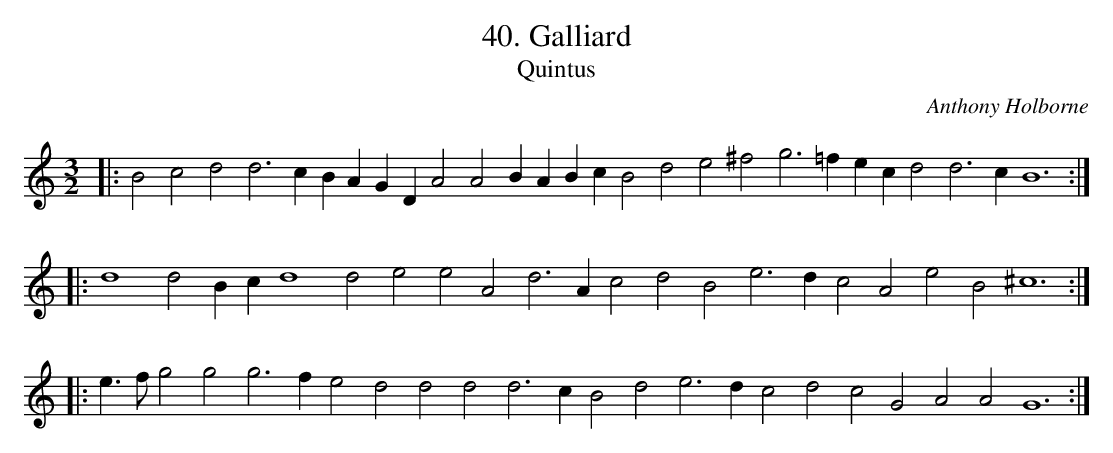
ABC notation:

X:1
T:40. Galliard
T:Quintus
C: Anthony Holborne
L:1/4
M:3/2
K:G mix -8va
|: B2 c2 d2 d3 c B A G D A2 A2 B A B c B2 d2 e2 ^f2 g3 =f e c d2 d3 c B6  :|
|: d4 d2 B c d4 d2 e2 e2 A2 d3 A c2 d2 B2 e3 d c2 A2 e2 B2 ^c6  :|
|: e > f g2 g2 g3 f e2 d2 d2 d2 d3 c B2 d2 e3 d c2 d2 c2 G2 A2 A2 G6 :|
